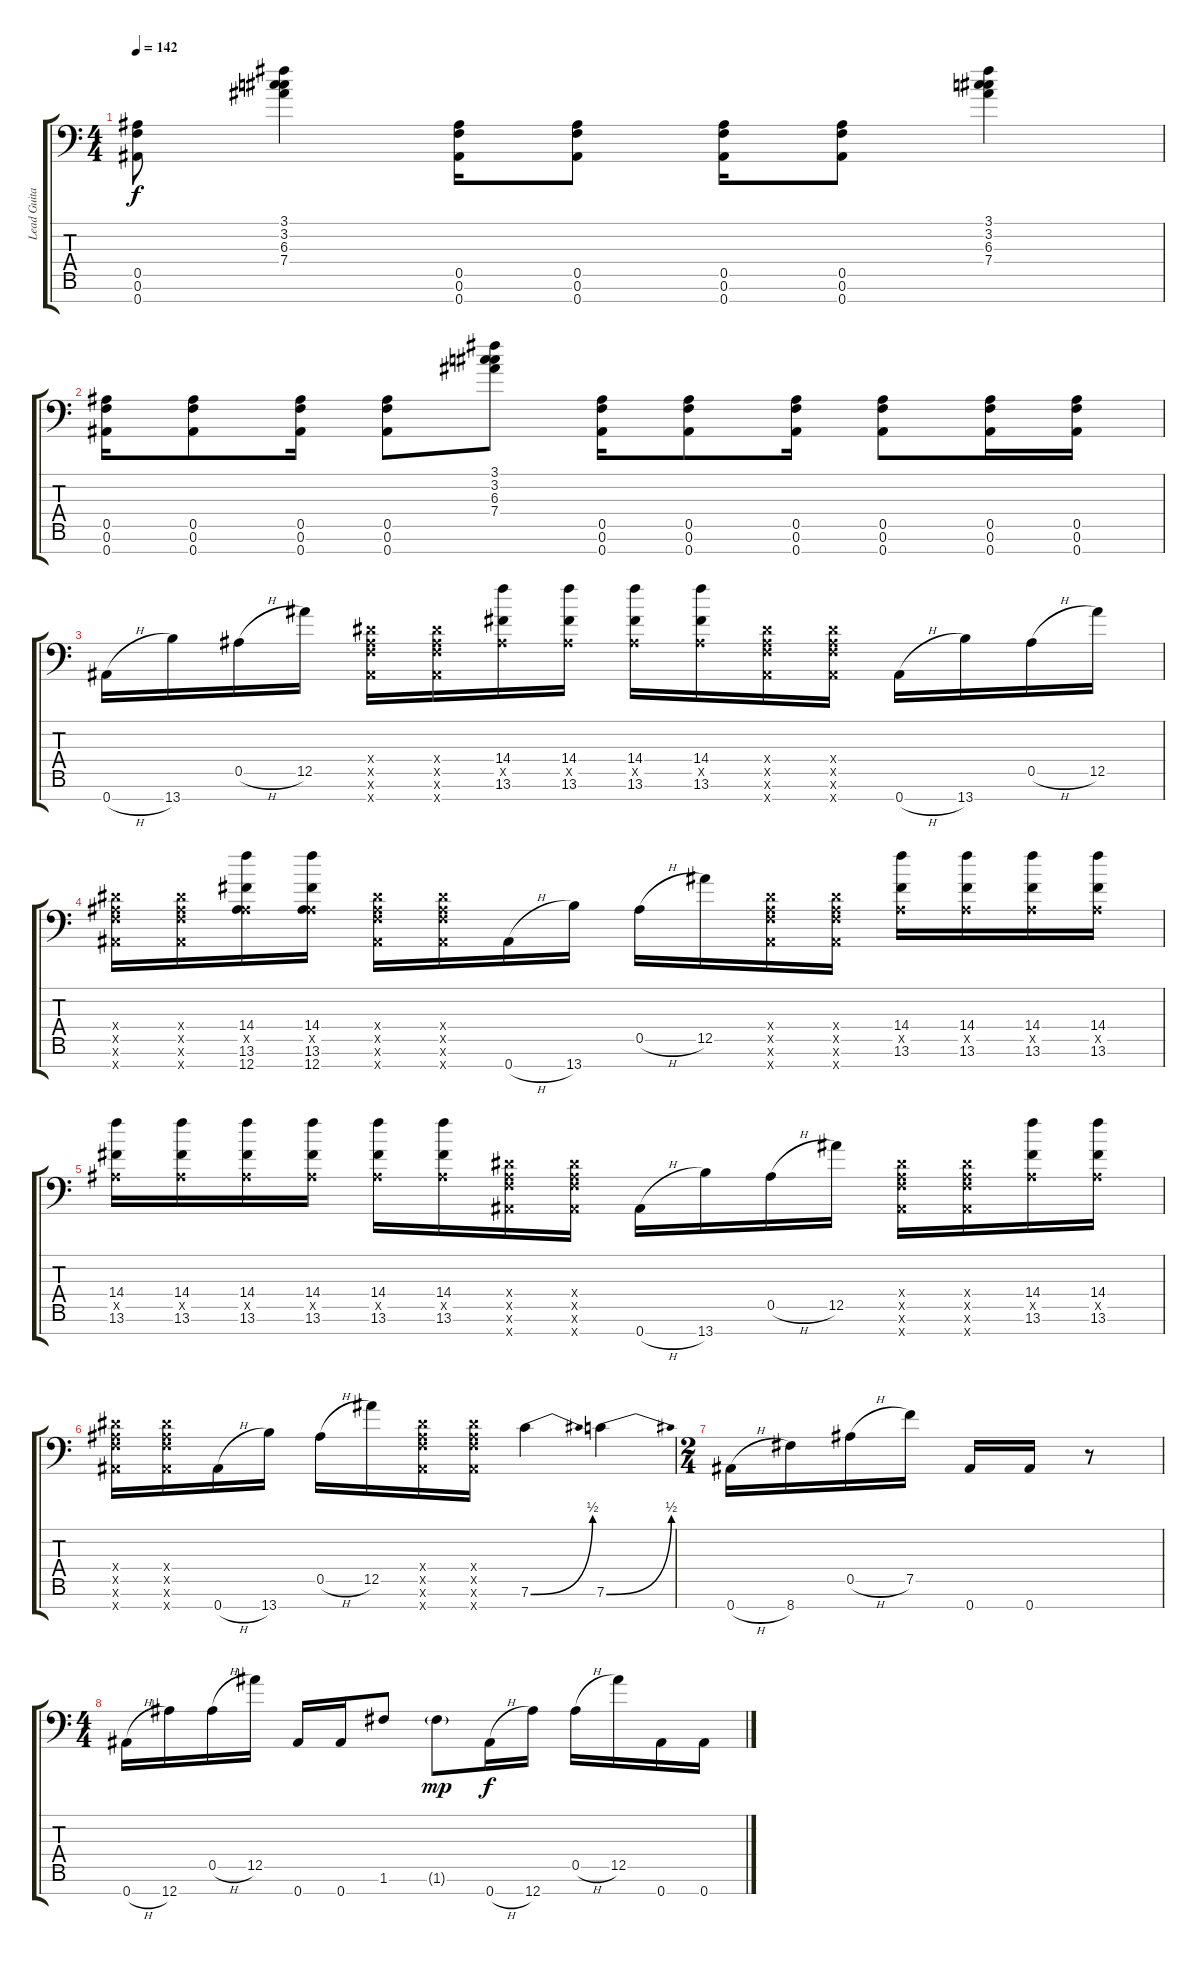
\track ("Lead Guitar" "Lead Guita") {instrument overdrivenguitar}
\staff {score tabs}
\tuning (Eb4 Bb3 Gb3 Eb3 Bb2 F2 Bb1) {hide}
\ts (4 4)
\tempo 142
\clef f4
\ks c
(0.5 0.6 0.7).8{dy f} (3.1 3.2 6.3 7.4).4 (0.5 0.6 0.7).16 (0.5 0.6 0.7).8 (0.5 0.6 0.7).16 (0.5 0.6 0.7).8 (3.1 3.2 6.3 7.4).4 |
(0.5 0.6 0.7).16 (0.5 0.6 0.7).8 (0.5 0.6 0.7).16 (0.5 0.6 0.7).8 (3.1 3.2 6.3 7.4).8 (0.5 0.6 0.7).16 (0.5 0.6 0.7).8 (0.5 0.6 0.7).16 (0.5 0.6 0.7).8 (0.5 0.6 0.7).16 (0.5 0.6 0.7).16 |
0.7{h}.16 13.7.16 0.5{h}.16 12.5.16 (0.4{x} 0.5{x} 0.6{x} 0.7{x}).16 (0.4{x} 0.5{x} 0.6{x} 0.7{x}).16 (14.4 0.5{x} 13.6).16 (14.4 0.5{x} 13.6).16 (14.4 0.5{x} 13.6).16 (14.4 0.5{x} 13.6).16 (0.4{x} 0.5{x} 0.6{x} 0.7{x}).16 (0.4{x} 0.5{x} 0.6{x} 0.7{x}).16 0.7{h}.16 13.7.16 0.5{h}.16 12.5.16 |
(0.4{x} 0.5{x} 0.6{x} 0.7{x}).16 (0.4{x} 0.5{x} 0.6{x} 0.7{x}).16 (14.4 0.5{x} 13.6 12.7).16 (14.4 0.5{x} 13.6 12.7).16 (0.4{x} 0.5{x} 0.6{x} 0.7{x}).16 (0.4{x} 0.5{x} 0.6{x} 0.7{x}).16 0.7{h}.16 13.7.16 0.5{h}.16 12.5.16 (0.4{x} 0.5{x} 0.6{x} 0.7{x}).16 (0.4{x} 0.5{x} 0.6{x} 0.7{x}).16 (14.4 0.5{x} 13.6).16 (14.4 0.5{x} 13.6).16 (14.4 0.5{x} 13.6).16 (14.4 0.5{x} 13.6).16 |
(14.4 0.5{x} 13.6).16 (14.4 0.5{x} 13.6).16 (14.4 0.5{x} 13.6).16 (14.4 0.5{x} 13.6).16 (14.4 0.5{x} 13.6).16 (14.4 0.5{x} 13.6).16 (0.4{x} 0.5{x} 0.6{x} 0.7{x}).16 (0.4{x} 0.5{x} 0.6{x} 0.7{x}).16 0.7{h}.16 13.7.16 0.5{h}.16 12.5.16 (0.4{x} 0.5{x} 0.6{x} 0.7{x}).16 (0.4{x} 0.5{x} 0.6{x} 0.7{x}).16 (14.4 0.5{x} 13.6).16 (14.4 0.5{x} 13.6).16 |
(0.4{x} 0.5{x} 0.6{x} 0.7{x}).16 (0.4{x} 0.5{x} 0.6{x} 0.7{x}).16 0.7{h}.16 13.7.16 0.5{h}.16 12.5.16 (0.4{x} 0.5{x} 0.6{x} 0.7{x}).16 (0.4{x} 0.5{x} 0.6{x} 0.7{x}).16 7.6{be (bend 0 0 60 2)}.4 7.6{be (bend 0 0 60 2)}.4 |
\ts (2 4)
0.7{h}.16 8.7.16 0.5{h}.16 7.5.16 0.7.16 0.7.16 r.8 |
\ts (4 4)
0.7{h}.16 12.7.16 0.5{h}.16 12.5.16 0.7.16 0.7.16 1.6.8 1.6{g}.8{dy mp} 0.7{h}.16{dy f} 12.7.16 0.5{h}.16 12.5.16 0.7.16 0.7.16
